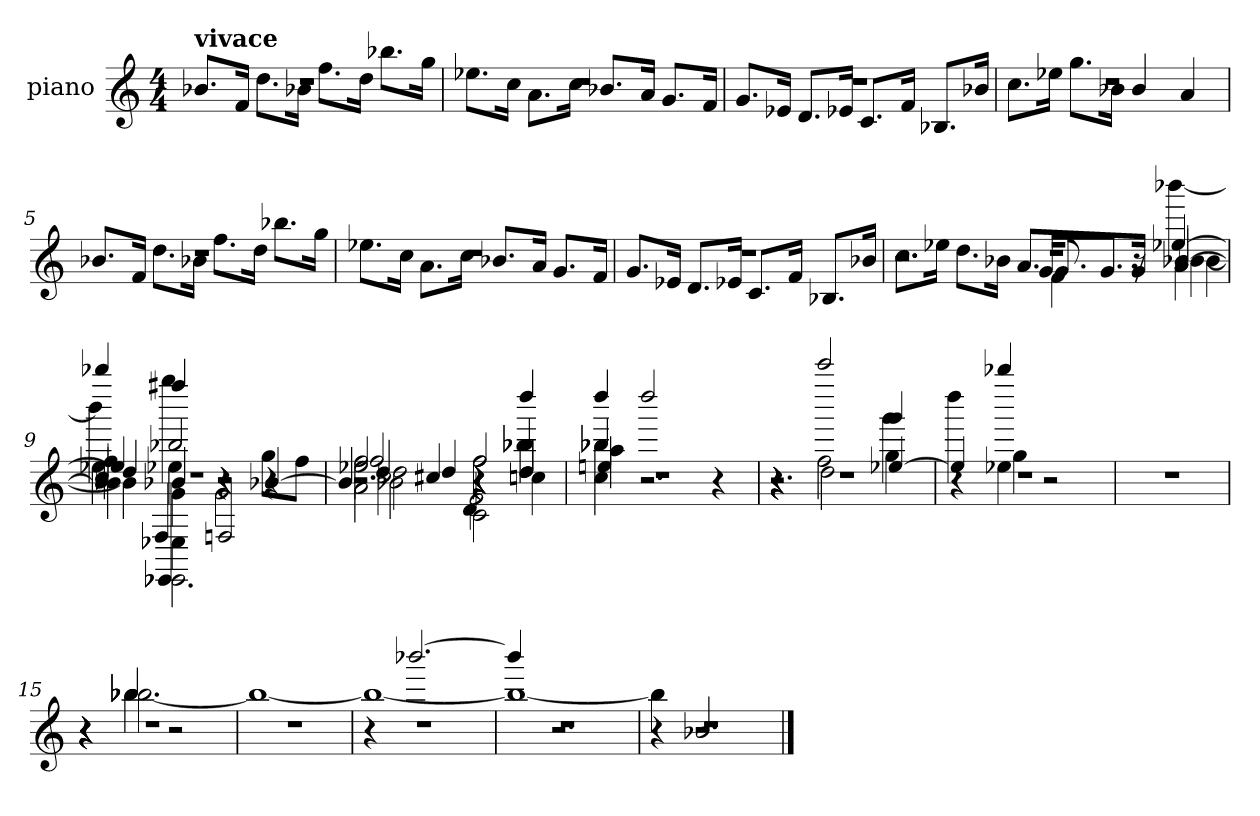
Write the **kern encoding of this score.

**kern
*part1
*staff1
*I"piano
*I'Pno
*clefG2
*k[]
*C:
*M4/4
=1
*^
*	*^
*	*	*^
*	*	*	*^
*	*	*	*	*^
*	*	*	*	*	*^
*	*	*	*	*	*	*^
*	*	*	*	*	*	*	*^
*	*	*	*	*	*	*	*	*^
*	*	*	*	*	*	*	*	*	*^
!LO:TX:a:B:t=vivace	!	!	!	!	!	!	!	!	!	!
8.b-X/L	1r	1r	1r	1r	1r	1r	1r	1r	1r	1r
16f/Jk	.	.	.	.	.	.	.	.	.	.
8.dd\L	.	.	.	.	.	.	.	.	.	.
16b-X\Jk	.	.	.	.	.	.	.	.	.	.
8.ff\L	.	.	.	.	.	.	.	.	.	.
16dd\Jk	.	.	.	.	.	.	.	.	.	.
8.bb-X\L	.	.	.	.	.	.	.	.	.	.
16gg\Jk	.	.	.	.	.	.	.	.	.	.
=2	=2	=2	=2	=2	=2	=2	=2	=2	=2	=2
8.ee-X\L	1r	1r	1r	1r	1r	1r	1r	1r	1r	1r
16cc\Jk	.	.	.	.	.	.	.	.	.	.
8.a\L	.	.	.	.	.	.	.	.	.	.
16cc\Jk	.	.	.	.	.	.	.	.	.	.
8.b-X/L	.	.	.	.	.	.	.	.	.	.
16a/Jk	.	.	.	.	.	.	.	.	.	.
8.g/L	.	.	.	.	.	.	.	.	.	.
16f/Jk	.	.	.	.	.	.	.	.	.	.
=3	=3	=3	=3	=3	=3	=3	=3	=3	=3	=3
8.g/L	1r	1r	1r	1r	1r	1r	1r	1r	1r	1r
16e-X/Jk	.	.	.	.	.	.	.	.	.	.
8.d/L	.	.	.	.	.	.	.	.	.	.
16e-X/Jk	.	.	.	.	.	.	.	.	.	.
8.c/L	.	.	.	.	.	.	.	.	.	.
16f/Jk	.	.	.	.	.	.	.	.	.	.
8.B-X/L	.	.	.	.	.	.	.	.	.	.
16b-X/Jk	.	.	.	.	.	.	.	.	.	.
=4	=4	=4	=4	=4	=4	=4	=4	=4	=4	=4
8.cc\L	1r	1r	1r	1r	1r	1r	1r	1r	1r	1r
16ee-X\Jk	.	.	.	.	.	.	.	.	.	.
8.gg\L	.	.	.	.	.	.	.	.	.	.
16b-X\Jk	.	.	.	.	.	.	.	.	.	.
4b-	.	.	.	.	.	.	.	.	.	.
4a	.	.	.	.	.	.	.	.	.	.
=5	=5	=5	=5	=5	=5	=5	=5	=5	=5	=5
8.b-X/L	1r	1r	1r	1r	1r	1r	1r	1r	1r	1r
16f/Jk	.	.	.	.	.	.	.	.	.	.
8.dd\L	.	.	.	.	.	.	.	.	.	.
16b-X\Jk	.	.	.	.	.	.	.	.	.	.
8.ff\L	.	.	.	.	.	.	.	.	.	.
16dd\Jk	.	.	.	.	.	.	.	.	.	.
8.bb-X\L	.	.	.	.	.	.	.	.	.	.
16gg\Jk	.	.	.	.	.	.	.	.	.	.
=6	=6	=6	=6	=6	=6	=6	=6	=6	=6	=6
8.ee-X\L	1r	1r	1r	1r	1r	1r	1r	1r	1r	1r
16cc\Jk	.	.	.	.	.	.	.	.	.	.
8.a\L	.	.	.	.	.	.	.	.	.	.
16cc\Jk	.	.	.	.	.	.	.	.	.	.
8.b-X/L	.	.	.	.	.	.	.	.	.	.
16a/Jk	.	.	.	.	.	.	.	.	.	.
8.g/L	.	.	.	.	.	.	.	.	.	.
16f/Jk	.	.	.	.	.	.	.	.	.	.
=7	=7	=7	=7	=7	=7	=7	=7	=7	=7	=7
8.g/L	1r	1r	1r	1r	1r	1r	1r	1r	1r	1r
16e-X/Jk	.	.	.	.	.	.	.	.	.	.
8.d/L	.	.	.	.	.	.	.	.	.	.
16e-X/Jk	.	.	.	.	.	.	.	.	.	.
8.c/L	.	.	.	.	.	.	.	.	.	.
16f/Jk	.	.	.	.	.	.	.	.	.	.
8.B-X/L	.	.	.	.	.	.	.	.	.	.
16b-X/Jk	.	.	.	.	.	.	.	.	.	.
=8	=8	=8	=8	=8	=8	=8	=8	=8	=8	=8
8.cc\L	2r	1r	2r	2r	2.r	2.r	2.r	1r	1r	1r
16ee-X\Jk	.	.	.	.	.	.	.	.	.	.
8.dd\L	.	.	.	.	.	.	.	.	.	.
16b-X\Jk	.	.	.	.	.	.	.	.	.	.
8.a/L	16g/KL	.	4f	8.g	.	.	.	.	.	.
.	8.g/J	.	.	.	.	.	.	.	.	.
16g/Jk	.	.	.	16r	.	.	.	.	.	.
4a	4a	.	[4b-X	[4b-X	4b-	[4ee-X	[4bbb-X	.	.	.
=9	=9	=9	=9	=9	=9	=9	=9	=9	=9	=9
4cc	4b-X	1r	4b-]	4b-]	4ee-X	4ee-]	4bbb-]	4dd	4ff	4bbbb-X
4ffff#X	4gggg	.	2.EE-X	4EE-	4E-X	4F	4g	4b-X	4ee-X	2bb-X
2Fn	2g	.	.	4r	4r	2r	2r	2r	2r	.
.	.	.	.	[4b-X	8gg\L	.	.	.	.	4r
.	.	.	.	.	8ff\J	.	.	.	.	.
=10	=10	=10	=10	=10	=10	=10	=10	=10	=10	=10
2ee-X	2a	2.r	2cc	4b-]	2dd	2ff	2b-X	4dd	2ff	2.r
.	.	.	.	4cc#X	.	.	.	4dd	.	.
2ff	2ff	.	2c	4d	2f	4r	4r	4r	4r	.
.	.	4dd	.	4dd	.	4bb-X	4ccn	4dd	4bb-X	4dddd
=11	=11	=11	=11	=11	=11	=11	=11	=11	=11	=11
4bb-X	4cc	1r	4aa	4een	4bb-X	4dddd	1r	1r	1r	1r
2dddd	2.r	.	2.r	2.r	2.r	2.r	.	.	.	.
4r	.	.	.	.	.	.	.	.	.	.
=12	=12	=12	=12	=12	=12	=12	=12	=12	=12	=12
4r	4r	1r	4r	2.r	1r	1r	1r	1r	1r	1r
2ccccc	2ff	.	2dd	.	.	.	.	.	.	.
[4ee-X	4gg	.	4ggg	4ggg	.	.	.	.	.	.
=13	=13	=13	=13	=13	=13	=13	=13	=13	=13	=13
4ee-]	4dddd	1r	4r	1r	1r	1r	1r	1r	1r	1r
4bbbb-X	4ee-X	.	4gg	.	.	.	.	.	.	.
2r	2r	.	2r	.	.	.	.	.	.	.
=14	=14	=14	=14	=14	=14	=14	=14	=14	=14	=14
1r	1r	1r	1r	1r	1r	1r	1r	1r	1r	1r
=15	=15	=15	=15	=15	=15	=15	=15	=15	=15	=15
4r	4r	1r	4r	1r	1r	1r	1r	1r	1r	1r
4bb-X	4bb-	.	[2.bb-	.	.	.	.	.	.	.
2r	2r	.	.	.	.	.	.	.	.	.
=16	=16	=16	=16	=16	=16	=16	=16	=16	=16	=16
1r	1r	1r	1bb-_	1r	1r	1r	1r	1r	1r	1r
=17	=17	=17	=17	=17	=17	=17	=17	=17	=17	=17
4r	1r	1r	1bb-_	1r	1r	1r	1r	1r	1r	1r
[2.bbb-X	.	.	.	.	.	.	.	.	.	.
=18	=18	=18	=18	=18	=18	=18	=18	=18	=18	=18
4bbb-]	1r	1r	1bb-_	1r	1r	1r	1r	1r	1r	1r
2.r	.	.	.	.	.	.	.	.	.	.
=19	=19	=19	=19	=19	=19	=19	=19	=19	=19	=19
4r	1r	1r	4bb-]	1r	1r	1r	1r	1r	1r	1r
2.b-X	.	.	2.r	.	.	.	.	.	.	.
*v	*v	*v	*v	*v	*v	*v	*v	*v	*v	*v
==
*-
